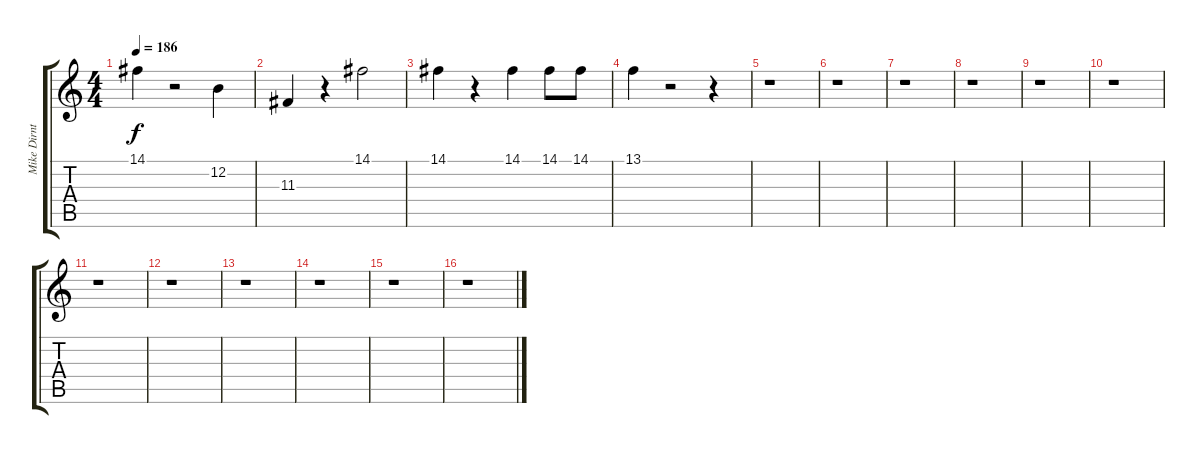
\track ("Mike Dirnt (Vox)" "Mike Dirnt") {instrument tuba}
\staff {score tabs}
\tuning (E4 B3 G3 D3 A2 E2) {hide}
\ts (4 4)
\tempo 186
\clef g2
\ks c
14.1.4{dy f} r.2 12.2.4 |
11.3.4 r.4 14.1.2 |
14.1.4 r.4 14.1.4 14.1.8 14.1.8 |
13.1.4 r.2 r.4 |
r.1 |
r.1 |
r.1 |
r.1 |
r.1 |
r.1 |
r.1 |
r.1 |
r.1 |
r.1 |
r.1 |
r.1
